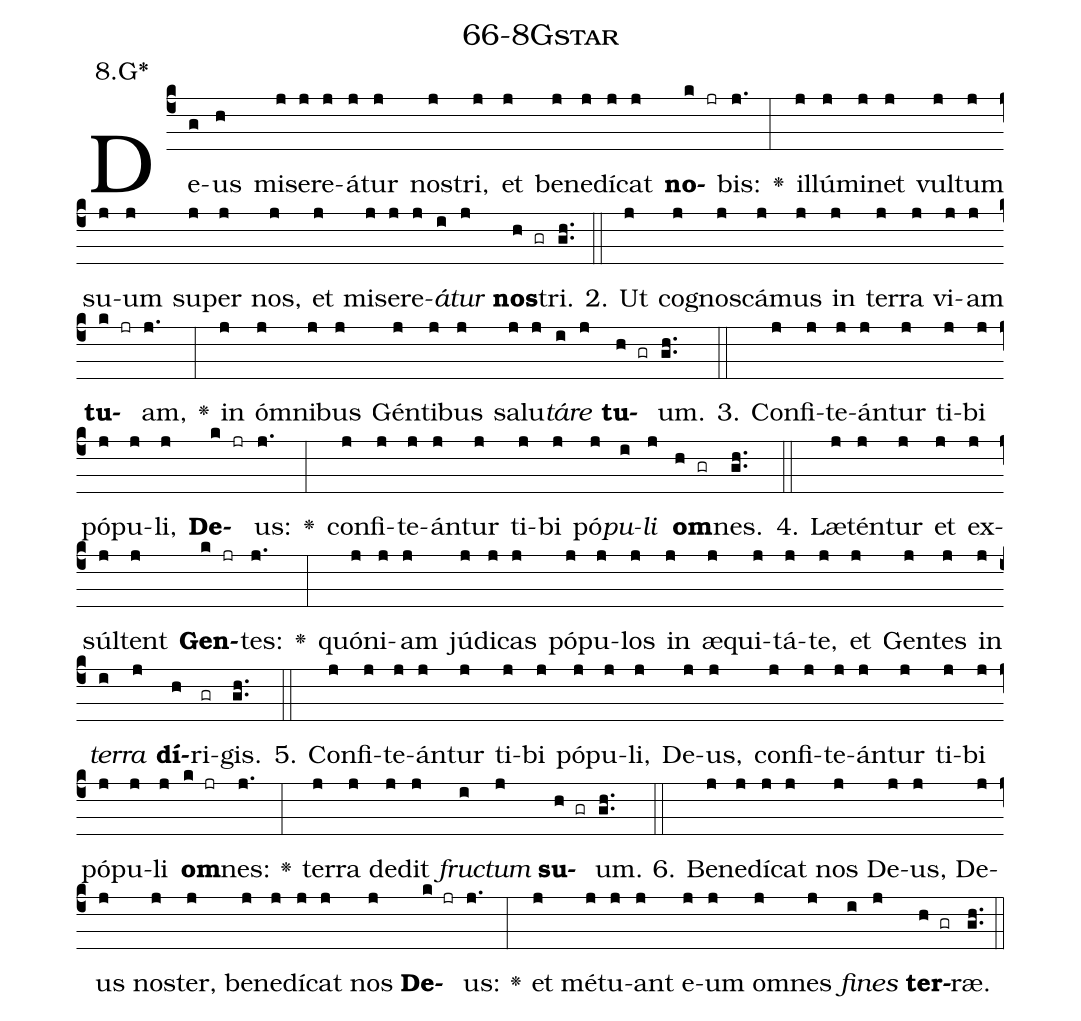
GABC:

name: 66-8Gstar;
annotation: 8.G*;
%%
(c4)De(g)us(h) mi(j)se(j)re(j)á(j)tur(j) nos(j)tri,(j) et(j) be(j)ne(j)dí(j)cat(j) <b>no</b>(k jr)bis:(j.) <v>\greheightstar</v>(:) il(j)lú(j)mi(j)net(j) vul(j)tum(j) su(j)um(j) su(j)per(j) nos,(j) et(j) mi(j)se(j)re(j)<i>á</i>(i)<i>tur</i>(j) <b>nos</b>(h gr)tri.(gh..) (::)
2. Ut(j) co(j)gnos(j)cá(j)mus(j) in(j) ter(j)ra(j) vi(j)am(j) <b>tu</b>(k jr)am,(j.) <v>\greheightstar</v>(:) in(j) óm(j)ni(j)bus(j) Gén(j)ti(j)bus(j) sa(j)lu(j)<i>tá</i>(i)<i>re</i>(j) <b>tu</b>(h gr)um.(gh..) (::)
3. Con(j)fi(j)te(j)án(j)tur(j) ti(j)bi(j) pó(j)pu(j)li,(j) <b>De</b>(k jr)us:(j.) <v>\greheightstar</v>(:) con(j)fi(j)te(j)án(j)tur(j) ti(j)bi(j) pó(j)<i>pu</i>(i)<i>li</i>(j) <b>om</b>(h gr)nes.(gh..) (::)
4. Læ(j)tén(j)tur(j) et(j) ex(j)súl(j)tent(j) <b>Gen</b>(k jr)tes:(j.) <v>\greheightstar</v>(:) quón(j)i(j)am(j) jú(j)di(j)cas(j) pó(j)pu(j)los(j) in(j) æ(j)qui(j)tá(j)te,(j) et(j) Gen(j)tes(j) in(j) <i>ter</i>(i)<i>ra</i>(j) <b>dí</b>(h)ri(gr)gis.(gh..) (::)
5. Con(j)fi(j)te(j)án(j)tur(j) ti(j)bi(j) pó(j)pu(j)li,(j) De(j)us,(j) con(j)fi(j)te(j)án(j)tur(j) ti(j)bi(j) pó(j)pu(j)li(j) <b>om</b>(k jr)nes:(j.) <v>\greheightstar</v>(:) ter(j)ra(j) de(j)dit(j) <i>fruc</i>(i)<i>tum</i>(j) <b>su</b>(h gr)um.(gh..) (::)
6. Be(j)ne(j)dí(j)cat(j) nos(j) De(j)us,(j) De(j)us(j) nos(j)ter,(j) be(j)ne(j)dí(j)cat(j) nos(j) <b>De</b>(k jr)us:(j.) <v>\greheightstar</v>(:) et(j) mé(j)tu(j)ant(j) e(j)um(j) om(j)nes(j) <i>fi</i>(i)<i>nes</i>(j) <b>ter</b>(h gr)ræ.(gh..) (::)
